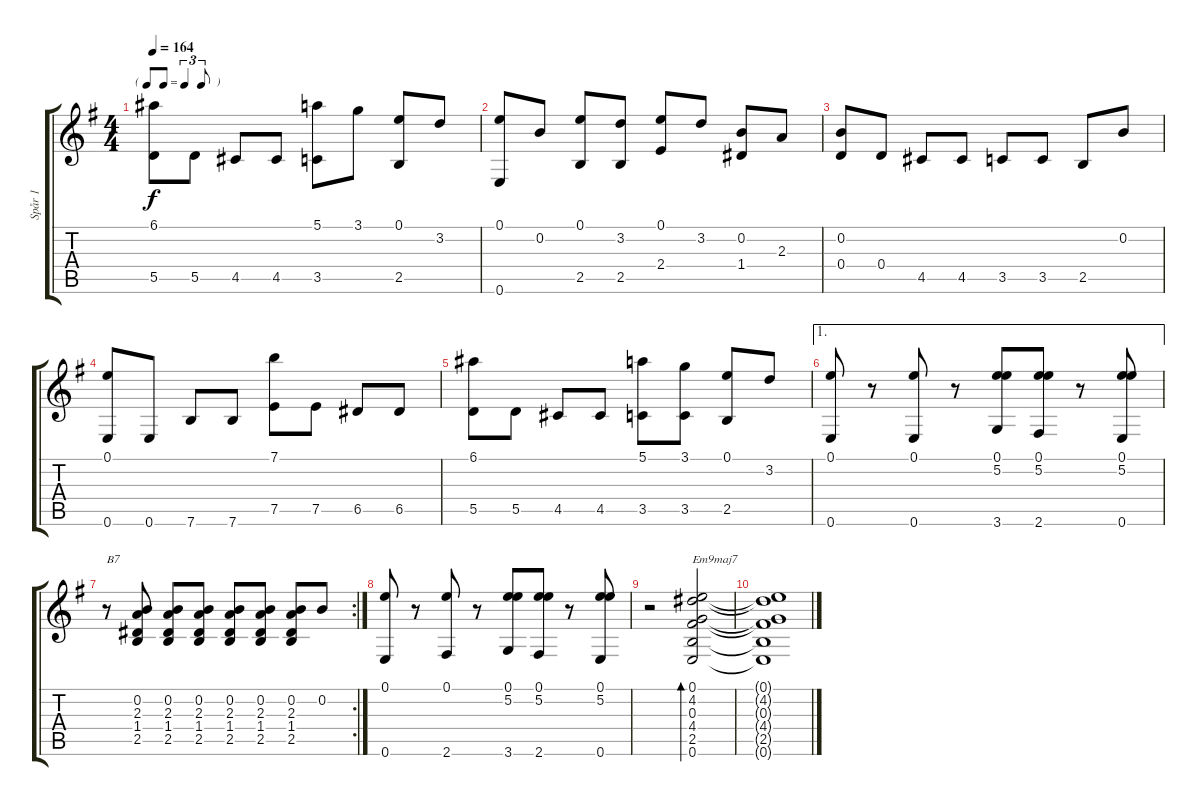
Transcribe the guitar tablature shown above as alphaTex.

\track ("Spår 1" "Spår 1") {instrument acousticguitarnylon}
\staff {score tabs}
\tuning (E4 B3 G3 D3 A2 E2) {hide}
\ts (4 4)
\tf triplet8th
\tempo 164
\clef g2
\ks g
(6.1 5.5).8{dy f} 5.5.8 4.5.8 4.5.8 (5.1 3.5).8 3.1.8 (0.1 2.5).8 3.2.8 |
(0.1 0.6).8 0.2.8 (0.1 2.5).8 (3.2 2.5).8 (0.1 2.4).8 3.2.8 (0.2 1.4).8 2.3.8 |
(0.2 0.4).8 0.4.8 4.5.8 4.5.8 3.5.8 3.5.8 2.5.8 0.2.8 |
(0.1 0.6).8 0.6.8 7.6.8 7.6.8 (7.1 7.5).8 7.5.8 6.5.8 6.5.8 |
(6.1 5.5).8 5.5.8 4.5.8 4.5.8 (5.1 3.5).8 (3.1 3.5).8 (0.1 2.5).8 3.2.8 |
\ae 1
(0.1 0.6).8 r.8 (0.1 0.6).8 r.8 (0.1 5.2 3.6).8 (0.1 5.2 2.6).8 r.8 (0.1 5.2 0.6).8 |
\rc 2
r.8{txt "B7"} (0.2 2.3 1.4 2.5).8 (0.2 2.3 1.4 2.5).8 (0.2 2.3 1.4 2.5).8 (0.2 2.3 1.4 2.5).8 (0.2 2.3 1.4 2.5).8 (0.2 2.3 1.4 2.5).8 0.2.8 |
(0.1 0.6).8 r.8 (0.1 2.6).8 r.8 (0.1 5.2 3.6).8 (0.1 5.2 2.6).8 r.8 (0.1 5.2 0.6).8 |
r.2 (0.1 4.2 0.3 4.4 2.5 0.6).2{bd 120 txt "Em9maj7"} |
(0.1{t} 4.2{t} 0.3{t} 4.4{t} 2.5{t} 0.6{t}).1
